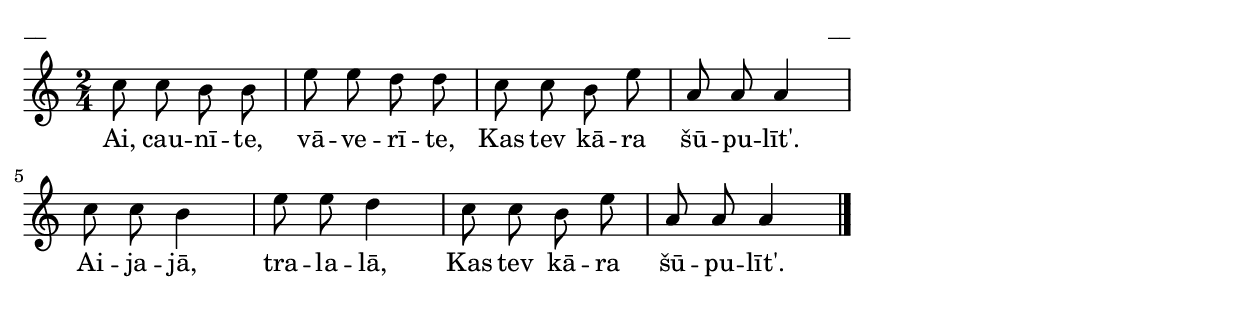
\version "2.13.16"
%\header {
%    title = "Ai, caunīte, vāverīte"
%}
\paper {
line-width = 14\cm
left-margin = 0.4\cm
between-system-padding = 0.1\cm
between-system-space = 0.1\cm
}
\layout {
indent = #0
ragged-last = ##f
}

voiceA = \relative c' {
\clef "treble"
\key c \major
\time 2/4
c'8 c b b | e8 e d d | c8 c b e | a,8 a a4 | 
c8 c b4 | e8 e d4 | c8 c b e | a,8 a a4
\bar "|."
} 

lyricA = \lyricmode {
Ai, cau -- nī -- te, vā -- ve -- rī -- te,
Kas tev kā -- ra šū -- pu -- līt'. 
Ai -- ja -- jā, tra -- la -- lā, 
Kas tev kā -- ra šū -- pu -- līt'.  
} 

fullScore = <<
\new Staff {
<<
\new Voice = "voiceA" { \oneVoice \autoBeamOff \voiceA }
\lyricsto "voiceA" \new Lyrics \lyricA
>>
}
>>

\score {
\fullScore
\header { piece = "__" opus = "__" }
}
\markup { \with-color #(x11-color 'white) \sans \smaller "__" }
\score {
\unfoldRepeats
\fullScore
\midi {
\context { \Staff \remove "Staff_performer" }
\context { \Voice \consists "Staff_performer" }
}
}


